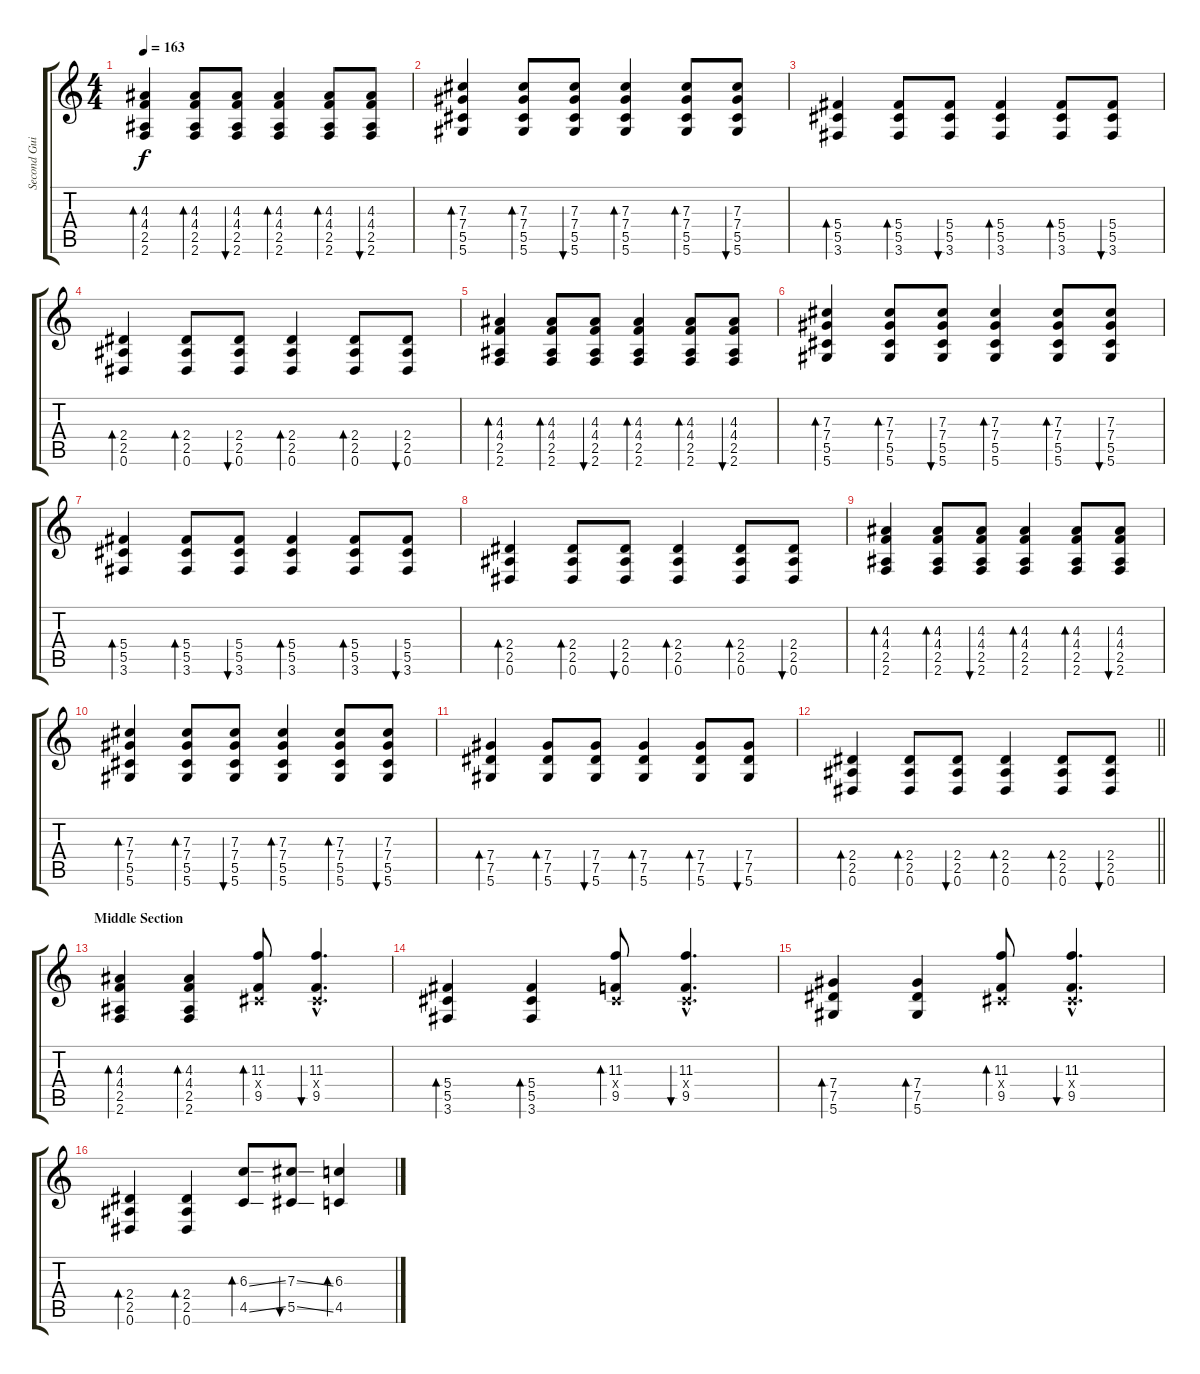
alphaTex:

\track ("Second Guitar" "Second Gui") {instrument distortionguitar}
\staff {score tabs}
\tuning (Eb4 Bb3 Gb3 Db3 Ab2 Eb2) {hide}
\ts (4 4)
\tempo 163
\clef g2
\ks c
(4.3 4.4 2.5 2.6).4{bd 60 dy f} (4.3 4.4 2.5 2.6).8{bd 60} (4.3 4.4 2.5 2.6).8{bu 60} (4.3 4.4 2.5 2.6).4{bd 60} (4.3 4.4 2.5 2.6).8{bd 60} (4.3 4.4 2.5 2.6).8{bu 60} |
(7.3 7.4 5.5 5.6).4{bd 60} (7.3 7.4 5.5 5.6).8{bd 60} (7.3 7.4 5.5 5.6).8{bu 60} (7.3 7.4 5.5 5.6).4{bd 60} (7.3 7.4 5.5 5.6).8{bd 60} (7.3 7.4 5.5 5.6).8{bu 60} |
(5.4 5.5 3.6).4{bd 60} (5.4 5.5 3.6).8{bd 60} (5.4 5.5 3.6).8{bu 60} (5.4 5.5 3.6).4{bd 60} (5.4 5.5 3.6).8{bd 60} (5.4 5.5 3.6).8{bu 60} |
(2.4 2.5 0.6).4{bd 60} (2.4 2.5 0.6).8{bd 60} (2.4 2.5 0.6).8{bu 60} (2.4 2.5 0.6).4{bd 60} (2.4 2.5 0.6).8{bd 60} (2.4 2.5 0.6).8{bu 60} |
(4.3 4.4 2.5 2.6).4{bd 60} (4.3 4.4 2.5 2.6).8{bd 60} (4.3 4.4 2.5 2.6).8{bu 60} (4.3 4.4 2.5 2.6).4{bd 60} (4.3 4.4 2.5 2.6).8{bd 60} (4.3 4.4 2.5 2.6).8{bu 60} |
(7.3 7.4 5.5 5.6).4{bd 60} (7.3 7.4 5.5 5.6).8{bd 60} (7.3 7.4 5.5 5.6).8{bu 60} (7.3 7.4 5.5 5.6).4{bd 60} (7.3 7.4 5.5 5.6).8{bd 60} (7.3 7.4 5.5 5.6).8{bu 60} |
(5.4 5.5 3.6).4{bd 60} (5.4 5.5 3.6).8{bd 60} (5.4 5.5 3.6).8{bu 60} (5.4 5.5 3.6).4{bd 60} (5.4 5.5 3.6).8{bd 60} (5.4 5.5 3.6).8{bu 60} |
(2.4 2.5 0.6).4{bd 60} (2.4 2.5 0.6).8{bd 60} (2.4 2.5 0.6).8{bu 60} (2.4 2.5 0.6).4{bd 60} (2.4 2.5 0.6).8{bd 60} (2.4 2.5 0.6).8{bu 60} |
(4.3 4.4 2.5 2.6).4{bd 60} (4.3 4.4 2.5 2.6).8{bd 60} (4.3 4.4 2.5 2.6).8{bu 60} (4.3 4.4 2.5 2.6).4{bd 60} (4.3 4.4 2.5 2.6).8{bd 60} (4.3 4.4 2.5 2.6).8{bu 60} |
(7.3 7.4 5.5 5.6).4{bd 60} (7.3 7.4 5.5 5.6).8{bd 60} (7.3 7.4 5.5 5.6).8{bu 60} (7.3 7.4 5.5 5.6).4{bd 60} (7.3 7.4 5.5 5.6).8{bd 60} (7.3 7.4 5.5 5.6).8{bu 60} |
(7.4 7.5 5.6).4{bd 60} (7.4 7.5 5.6).8{bd 60} (7.4 7.5 5.6).8{bu 60} (7.4 7.5 5.6).4{bd 60} (7.4 7.5 5.6).8{bd 60} (7.4 7.5 5.6).8{bu 60} |
\barLineRight lightlight
(2.4 2.5 0.6).4{bd 60} (2.4 2.5 0.6).8{bd 60} (2.4 2.5 0.6).8{bu 60} (2.4 2.5 0.6).4{bd 60} (2.4 2.5 0.6).8{bd 60} (2.4 2.5 0.6).8{bu 60} |
\section ("" "Middle Section")
(4.3 4.4 2.5 2.6).4{bd 240} (4.3 4.4 2.5 2.6).4{bd 240} (11.3 0.4{x} 9.5).8{bd 240} (11.3{hac} 0.4{hac x} 9.5{hac}).4{d bu 240} |
(5.4 5.5 3.6).4{bd 240} (5.4 5.5 3.6).4{bd 240} (11.3 0.4{x} 9.5).8{bd 240} (11.3{hac} 0.4{hac x} 9.5{hac}).4{d bu 240} |
(7.4 7.5 5.6).4{bd 240} (7.4 7.5 5.6).4{bd 240} (11.3 0.4{x} 9.5).8{bd 240} (11.3{hac} 0.4{hac x} 9.5{hac}).4{d bu 240} |
(2.4 2.5 0.6).4{bd 240} (2.4 2.5 0.6).4{bd 240} (6.3{ss} 4.5{ss}).8{bd 240} (7.3{ss} 5.5{ss}).8{bu 240} (6.3 4.5).4{bd 240}
